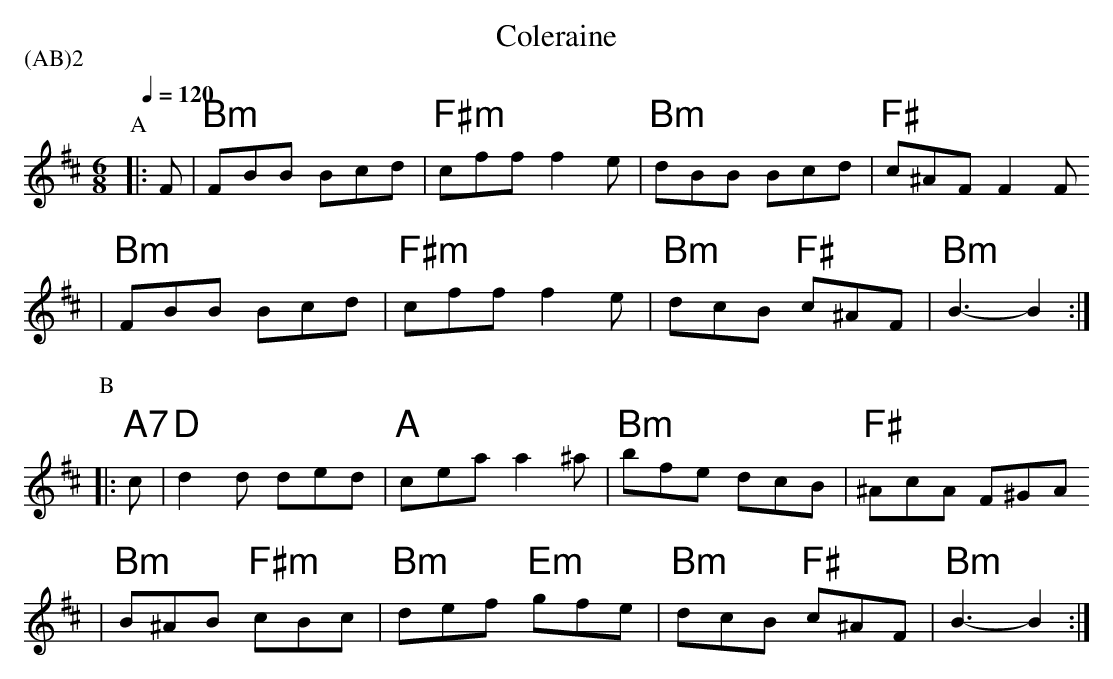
X:1
T: Coleraine
P:(AB)2
M: 6/8
L: 1/8
Q:1/4=120
K: Bm
P:A
|:  F | "Bm"FBB Bcd | "F#m"cff f2e | "Bm"dBB Bcd | "F#"c^AF F2F
| "Bm"FBB Bcd | "F#m"cff f2e | "Bm"dcB "F#"c^AF | "Bm"B3- B2 :|
P:B
|: "A7"c | "D"d2d ded | "A"cea a2^a | "Bm"bfe dcB | "F#"^AcA F^GA
| "Bm"B^AB "F#m"cBc | "Bm"def "Em"gfe | "Bm"dcB "F#"c^AF | "Bm"B3- B2 :|
